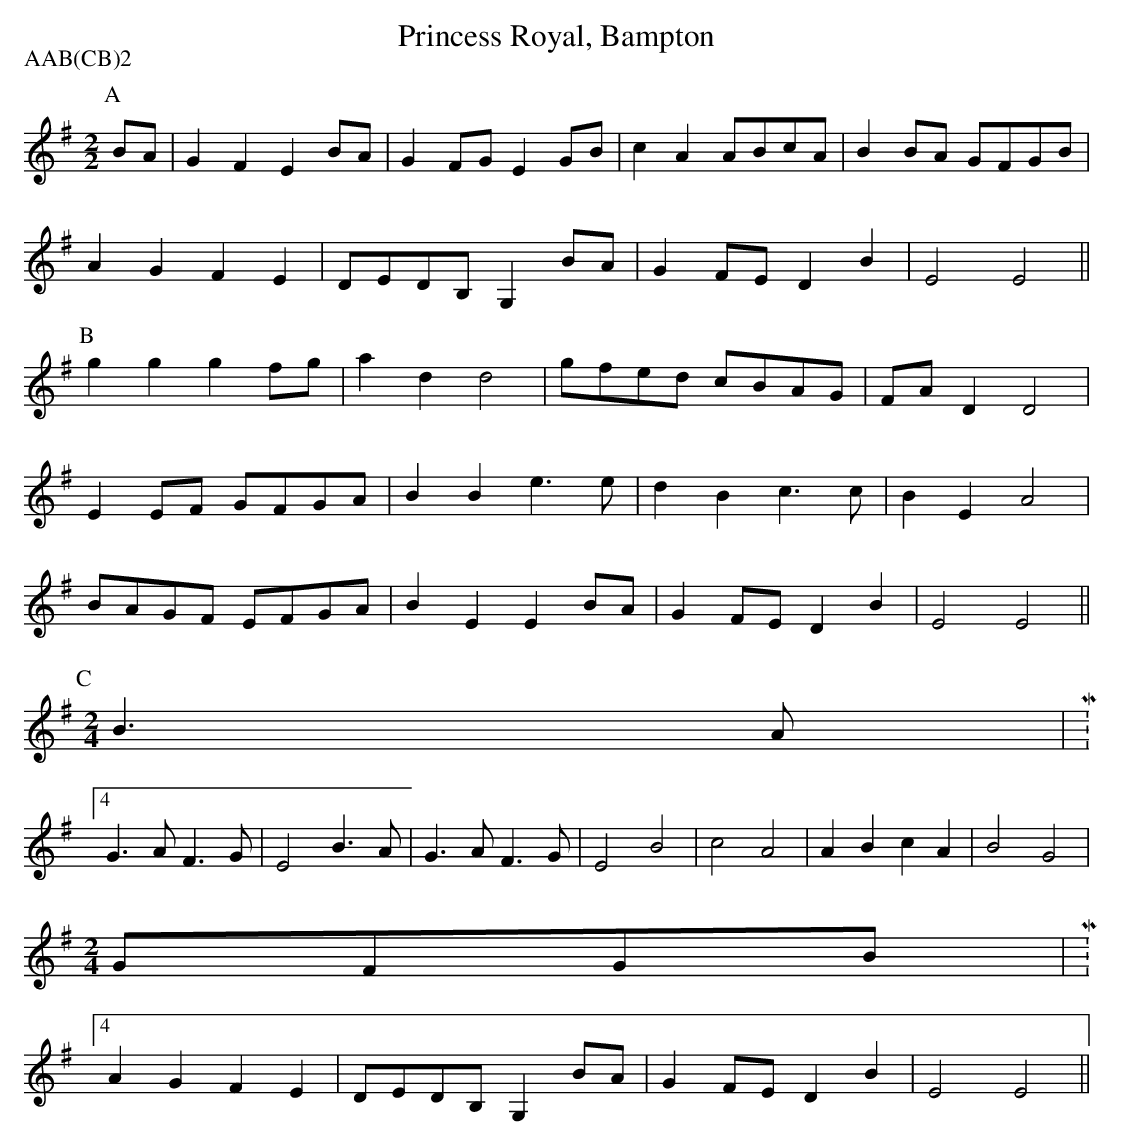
X:1
T:Princess Royal, Bampton
M:2/2
L:1/8
P:AAB(CB)2
K:Emin
P:A
BA|G2F2 E2BA|G2FG E2GB|c2A2 ABcA|B2BA GFGB|
A2G2 F2E2|DEDB, G,2BA|G2FE D2B2|E4 E4||
P:B
g2g2 g2fg|a2d2 d4|gfed cBAG|FAD2 D4|
E2EF GFGA|B2B2 e3e|d2B2 c3c|B2E2 A4|
BAGF EFGA|B2E2 E2BA|G2FE D2B2|E4 E4||
P:C
M:2/4
B3A|M:4/4
L:1/8
G3A F3G|E4 B3A|G3A F3G|E4 B4|c4 A4|A2B2 c2A2|B4 G4|
M:2/4
GFGB|M:4/4
L:1/8
A2G2 F2E2|DEDB, G,2BA|G2FE D2B2|E4 E4||
